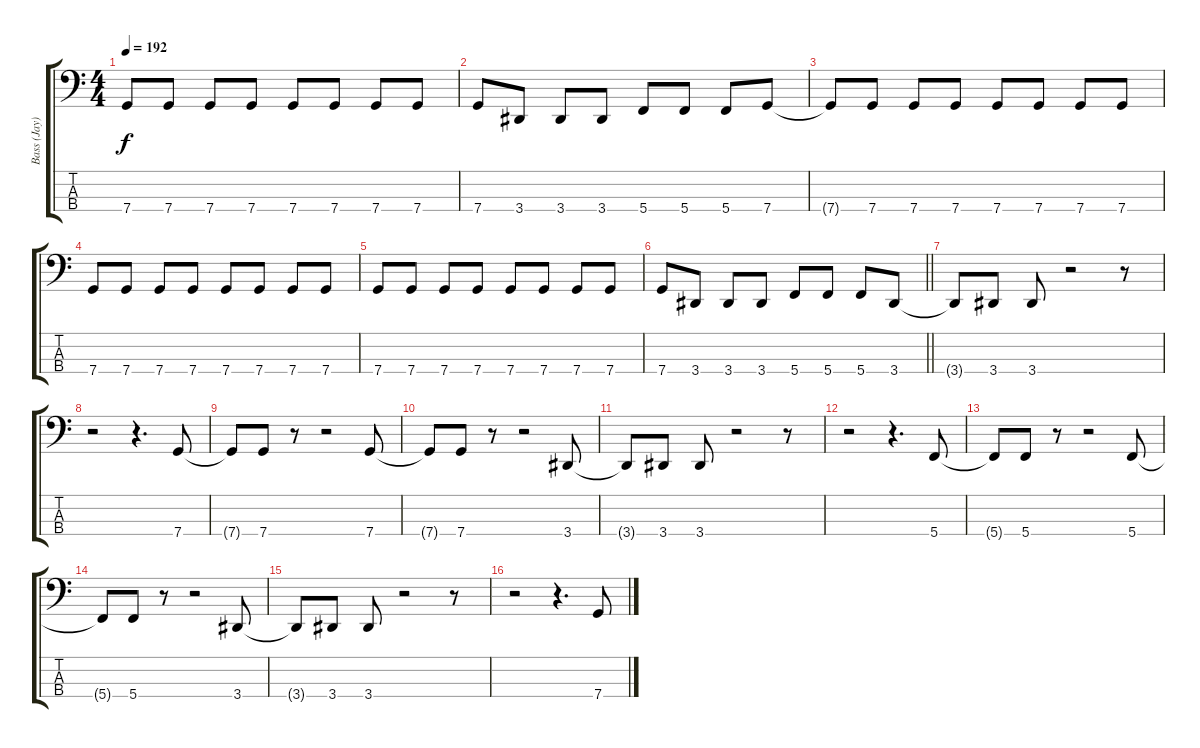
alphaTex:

\track ("Bass (Jay)" "Bass (Jay)") {instrument electricbasspick}
\staff {score tabs}
\tuning (F2 C2 G1 C1) {hide}
\ts (4 4)
\tempo 192
\clef f4
\ks c
7.4.8{dy f} 7.4.8 7.4.8 7.4.8 7.4.8 7.4.8 7.4.8 7.4.8 |
7.4.8 3.4.8 3.4.8 3.4.8 5.4.8 5.4.8 5.4.8 7.4.8 |
7.4{t}.8 7.4.8 7.4.8 7.4.8 7.4.8 7.4.8 7.4.8 7.4.8 |
7.4.8 7.4.8 7.4.8 7.4.8 7.4.8 7.4.8 7.4.8 7.4.8 |
7.4.8 7.4.8 7.4.8 7.4.8 7.4.8 7.4.8 7.4.8 7.4.8 |
\barLineRight lightlight
7.4.8 3.4.8 3.4.8 3.4.8 5.4.8 5.4.8 5.4.8 3.4.8 |
3.4{t}.8 3.4.8 3.4.8 r.2 r.8 |
r.2 r.4{d} 7.4.8 |
7.4{t}.8 7.4.8 r.8 r.2 7.4.8 |
7.4{t}.8 7.4.8 r.8 r.2 3.4.8 |
3.4{t}.8 3.4.8 3.4.8 r.2 r.8 |
r.2 r.4{d} 5.4.8 |
5.4{t}.8 5.4.8 r.8 r.2 5.4.8 |
5.4{t}.8 5.4.8 r.8 r.2 3.4.8 |
3.4{t}.8 3.4.8 3.4.8 r.2 r.8 |
r.2 r.4{d} 7.4.8
